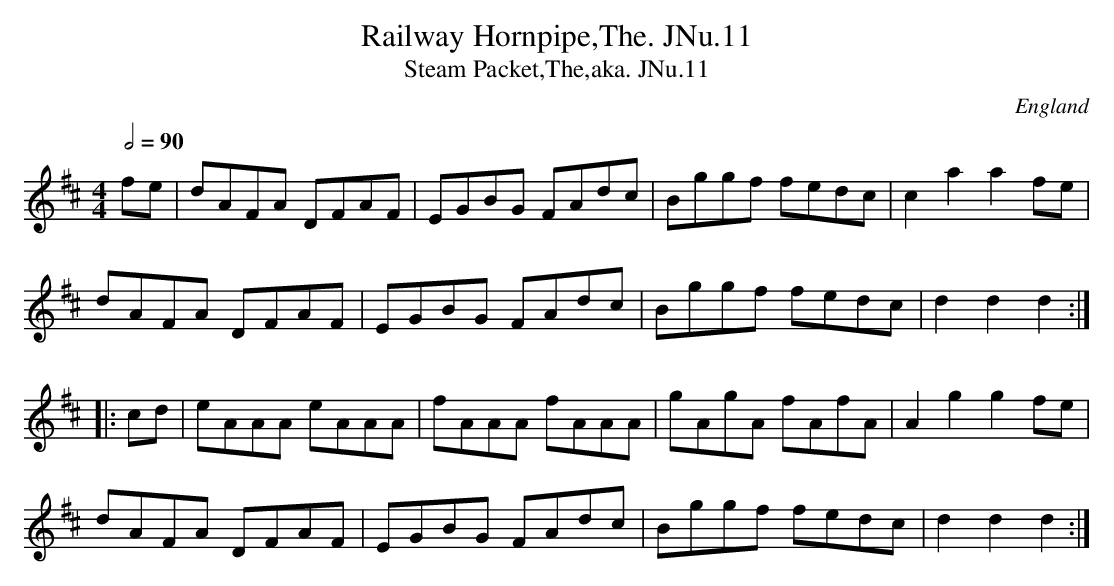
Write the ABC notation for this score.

X:1
T:Railway Hornpipe,The. JNu.11
T:Steam Packet,The,aka. JNu.11
L:1/8
M:4/4
O:England
Q:1/2=90
K:D
fe|dAFA DFAF|EGBG FAdc|Bggf fedc|c2 a2 a2 fe|!
dAFA DFAF|EGBG FAdc|Bggf fedc|d2 d2 d2:|!
|:cd|eAAA eAAA|fAAA fAAA|gAgA fAfA|A2 g2 g2 fe|!
dAFA DFAF|EGBG FAdc|Bggf fedc|d2 d2 d2:|
